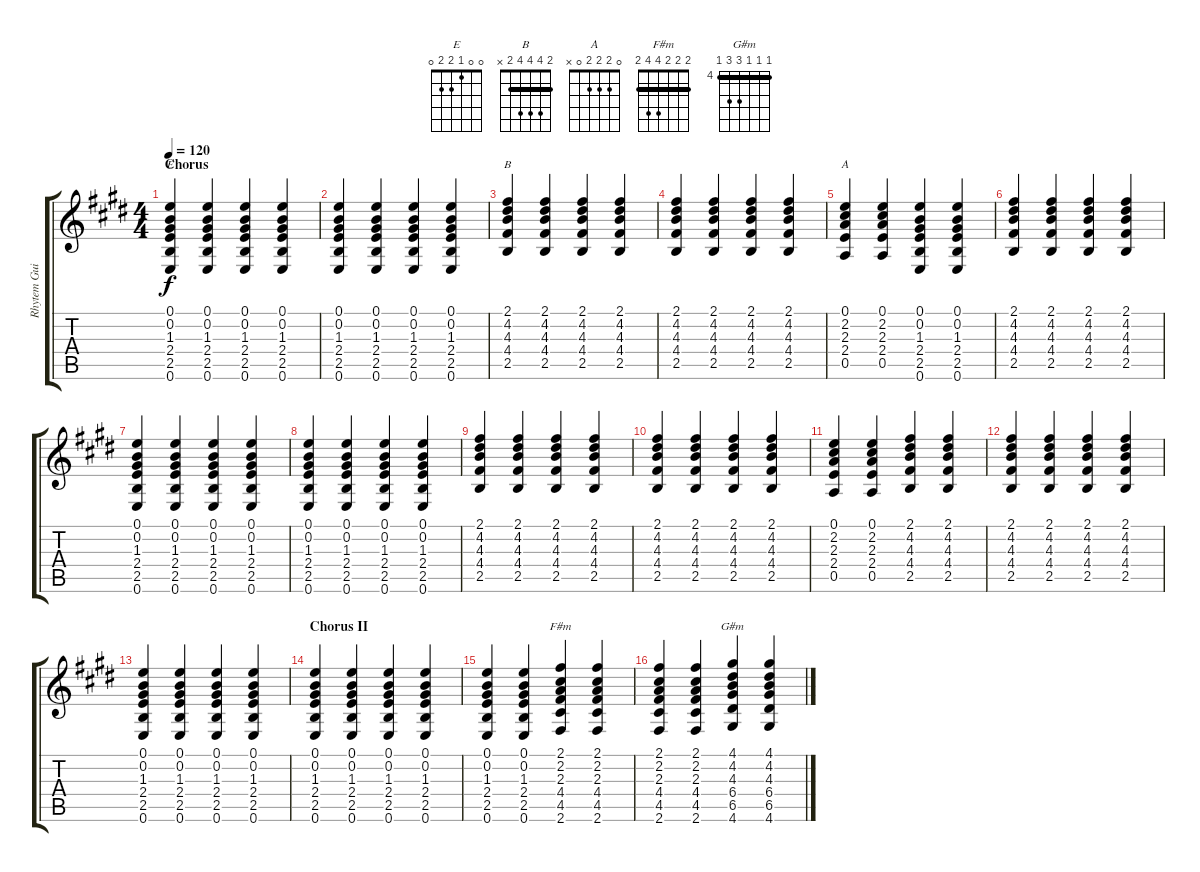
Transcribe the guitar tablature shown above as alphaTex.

\track ("Rhytem Guitar" "Rhytem Gui") {instrument acousticguitarsteel}
\staff {score tabs}
\tuning (E4 B3 G3 D3 A2 E2) {hide}
\chord ("E" 0 0 1 2 2 0)
\chord ("B" 2 4 4 4 2 x) {barre 2}
\chord ("A" 0 2 2 2 0 x)
\chord ("F#m" 2 2 2 4 4 2) {barre 2}
\chord ("G#m" 4 4 4 6 6 4) {firstfret 4 barre 4}
\ts (4 4)
\section ("" "Chorus")
\tempo 120
\clef g2
\ks e
(0.1 0.2 1.3 2.4 2.5 0.6).4{ch "E" dy f} (0.1 0.2 1.3 2.4 2.5 0.6).4 (0.1 0.2 1.3 2.4 2.5 0.6).4 (0.1 0.2 1.3 2.4 2.5 0.6).4 |
(0.1 0.2 1.3 2.4 2.5 0.6).4 (0.1 0.2 1.3 2.4 2.5 0.6).4 (0.1 0.2 1.3 2.4 2.5 0.6).4 (0.1 0.2 1.3 2.4 2.5 0.6).4 |
(2.1 4.2 4.3 4.4 2.5).4{ch "B"} (2.1 4.2 4.3 4.4 2.5).4 (2.1 4.2 4.3 4.4 2.5).4 (2.1 4.2 4.3 4.4 2.5).4 |
(2.1 4.2 4.3 4.4 2.5).4 (2.1 4.2 4.3 4.4 2.5).4 (2.1 4.2 4.3 4.4 2.5).4 (2.1 4.2 4.3 4.4 2.5).4 |
(0.1 2.2 2.3 2.4 0.5).4{ch "A"} (0.1 2.2 2.3 2.4 0.5).4 (0.1 0.2 1.3 2.4 2.5 0.6).4 (0.1 0.2 1.3 2.4 2.5 0.6).4 |
(2.1 4.2 4.3 4.4 2.5).4 (2.1 4.2 4.3 4.4 2.5).4 (2.1 4.2 4.3 4.4 2.5).4 (2.1 4.2 4.3 4.4 2.5).4 |
(0.1 0.2 1.3 2.4 2.5 0.6).4 (0.1 0.2 1.3 2.4 2.5 0.6).4 (0.1 0.2 1.3 2.4 2.5 0.6).4 (0.1 0.2 1.3 2.4 2.5 0.6).4 |
(0.1 0.2 1.3 2.4 2.5 0.6).4 (0.1 0.2 1.3 2.4 2.5 0.6).4 (0.1 0.2 1.3 2.4 2.5 0.6).4 (0.1 0.2 1.3 2.4 2.5 0.6).4 |
(2.1 4.2 4.3 4.4 2.5).4 (2.1 4.2 4.3 4.4 2.5).4 (2.1 4.2 4.3 4.4 2.5).4 (2.1 4.2 4.3 4.4 2.5).4 |
(2.1 4.2 4.3 4.4 2.5).4 (2.1 4.2 4.3 4.4 2.5).4 (2.1 4.2 4.3 4.4 2.5).4 (2.1 4.2 4.3 4.4 2.5).4 |
(0.1 2.2 2.3 2.4 0.5).4 (0.1 2.2 2.3 2.4 0.5).4 (2.1 4.2 4.3 4.4 2.5).4 (2.1 4.2 4.3 4.4 2.5).4 |
(2.1 4.2 4.3 4.4 2.5).4 (2.1 4.2 4.3 4.4 2.5).4 (2.1 4.2 4.3 4.4 2.5).4 (2.1 4.2 4.3 4.4 2.5).4 |
(0.1 0.2 1.3 2.4 2.5 0.6).4 (0.1 0.2 1.3 2.4 2.5 0.6).4 (0.1 0.2 1.3 2.4 2.5 0.6).4 (0.1 0.2 1.3 2.4 2.5 0.6).4 |
\section ("" "Chorus II")
(0.1 0.2 1.3 2.4 2.5 0.6).4 (0.1 0.2 1.3 2.4 2.5 0.6).4 (0.1 0.2 1.3 2.4 2.5 0.6).4 (0.1 0.2 1.3 2.4 2.5 0.6).4 |
(0.1 0.2 1.3 2.4 2.5 0.6).4 (0.1 0.2 1.3 2.4 2.5 0.6).4 (2.1 2.2 2.3 4.4 4.5 2.6).4{ch "F#m"} (2.1 2.2 2.3 4.4 4.5 2.6).4 |
(2.1 2.2 2.3 4.4 4.5 2.6).4 (2.1 2.2 2.3 4.4 4.5 2.6).4 (4.1 4.2 4.3 6.4 6.5 4.6).4{ch "G#m"} (4.1 4.2 4.3 6.4 6.5 4.6).4
